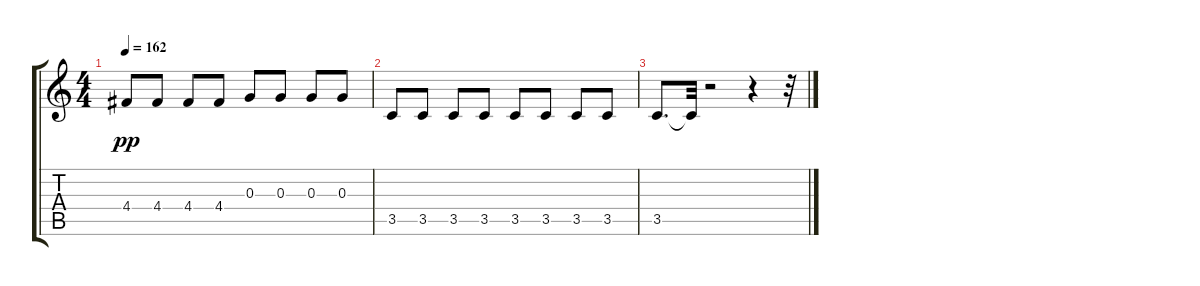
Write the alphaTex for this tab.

\track "" {instrument slapbass1}
\staff {score tabs}
\tuning (E4 B3 G3 D3 A2 E2) {hide}
\ts (4 4)
\tempo 162
\clef g2
\ks c
4.4.8{dy pp} 4.4.8 4.4.8 4.4.8 0.3.8 0.3.8 0.3.8 0.3.8 |
3.5.8 3.5.8 3.5.8 3.5.8 3.5.8 3.5.8 3.5.8 3.5.8 |
3.5.8{d} 3.5{t}.32 r.2 r.4 r.32
